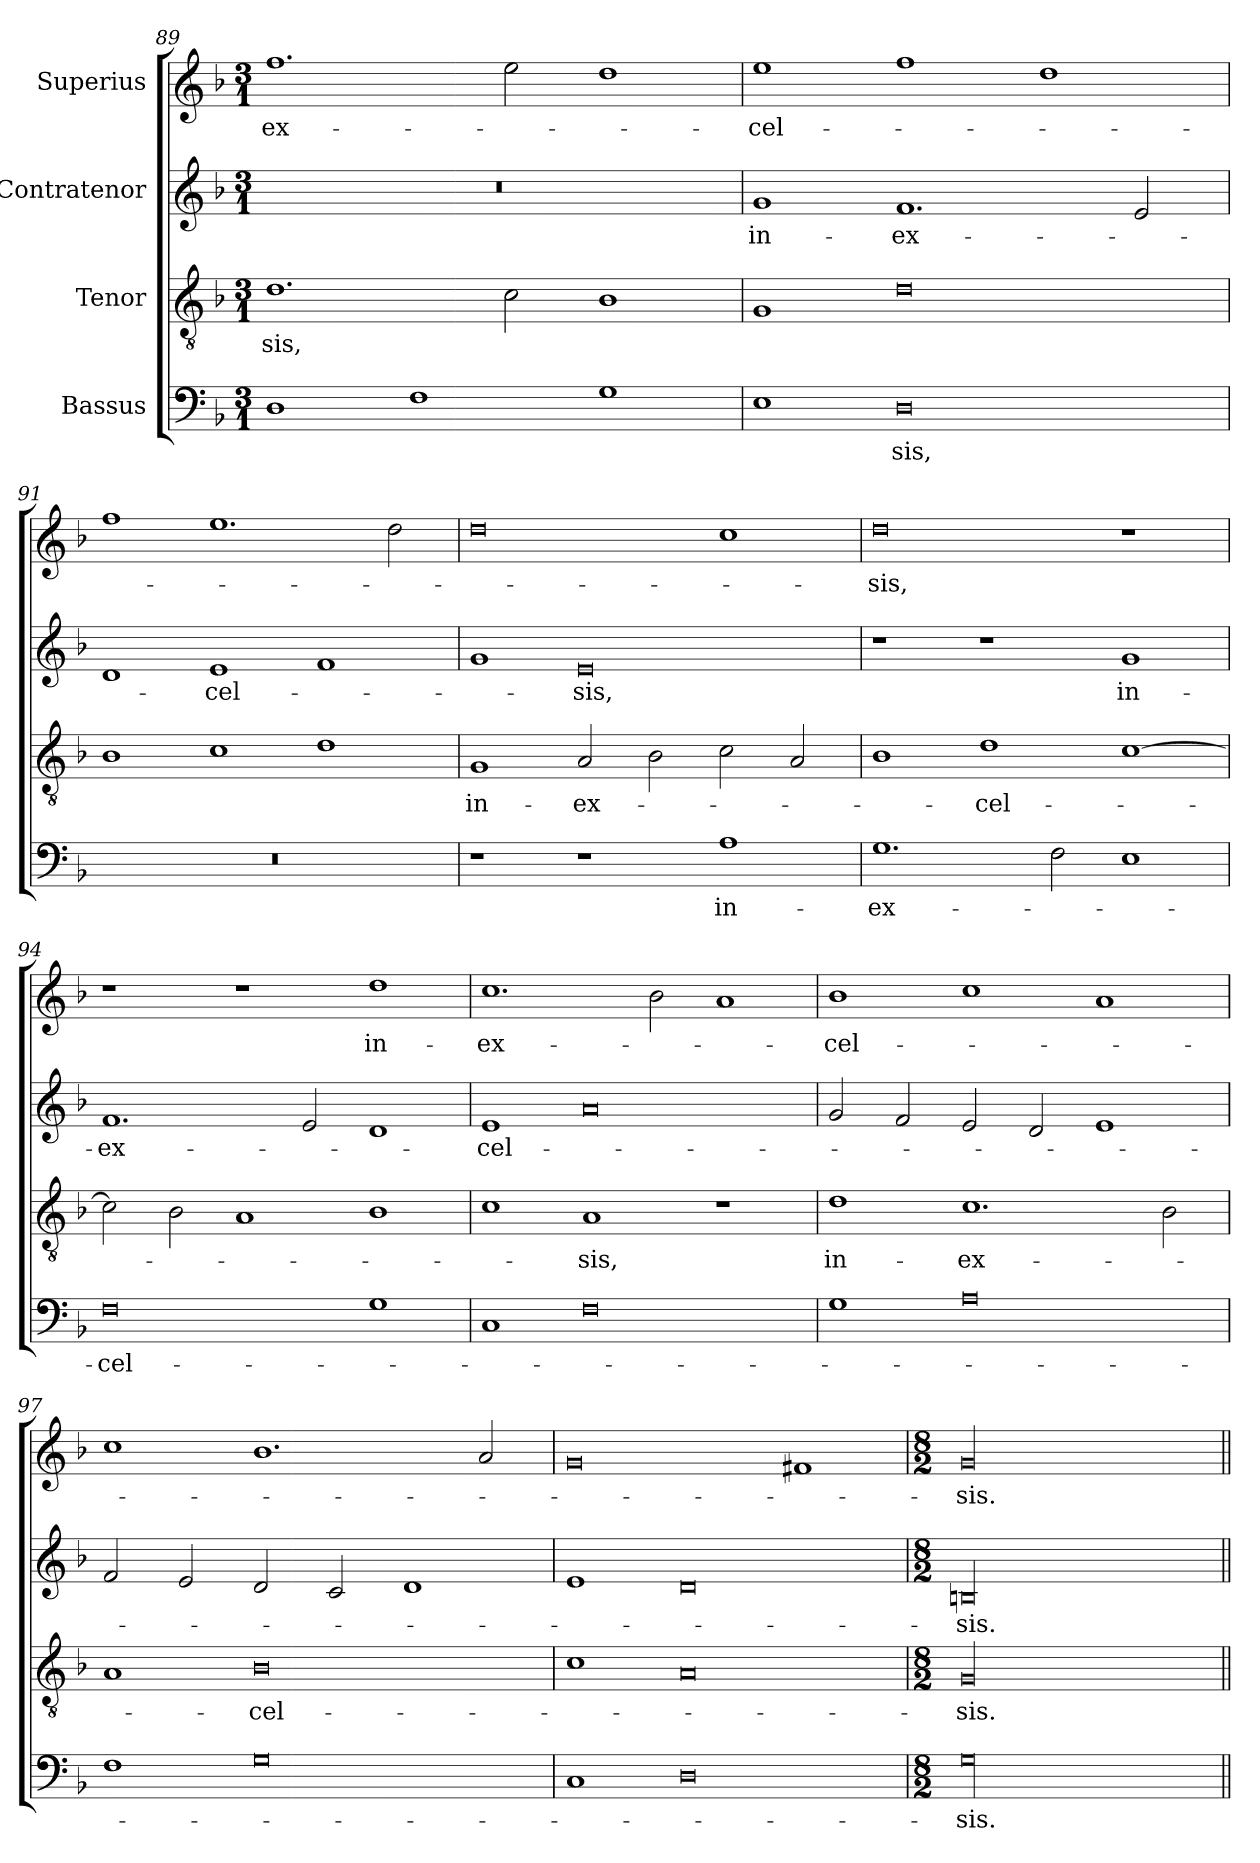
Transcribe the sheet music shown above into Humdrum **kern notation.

**kern	**text	**kern	**text	**kern	**text	**kern	**text
*part4	*part4	*part3	*part3	*part2	*part2	*part1	*part1
*staff4	*staff4	*staff3	*staff3	*staff2	*staff2	*staff1	*staff1
*I"Bassus	*	*I"Tenor	*	*I"Contratenor	*	*I"Superius	*
*clefF4	*	*clefGv2	*	*clefG2	*	*clefG2	*
*k[b-]	*	*k[b-]	*	*k[b-]	*	*k[b-]	*
*M3/1	*	*M3/1	*	*M3/1	*	*M3/1	*
=89	=89	=89	=89	=89	=89	=89	=89
!	!	!	!	!LO:N:vis=0	!	!	!
1D\	.	1.d\	-sis,	0.r	.	1.ff\	ex-
1F\	.	.	.	.	.	.	.
.	.	2c\	.	.	.	2ee\	.
1G\	.	1B-\	.	.	.	1dd\	.
=90	=90	=90	=90	=90	=90	=90	=90
1E\	.	1G/	.	1g/	in-	1ee\	-cel-
0D\	-sis,	0d\	.	1.f/	ex-	1ff\	.
.	.	.	.	.	.	1dd\	.
.	.	.	.	2e/	.	.	.
=91	=91	=91	=91	=91	=91	=91	=91
!LO:N:vis=0	!	!	!	!	!	!	!
0.r	.	1B-\	.	1d/	.	1ff\	.
.	.	1c\	.	1e/	-cel-	1.ee\	.
.	.	1d\	.	1f/	.	.	.
.	.	.	.	.	.	2dd\	.
=92	=92	=92	=92	=92	=92	=92	=92
1r	.	1G/	in-	1g/	.	0dd\	.
1r	.	2A/	ex-	0e/	-sis,	.	.
.	.	2B-\	.	.	.	.	.
1A\	in-	2c\	.	.	.	1cc\	.
.	.	2A/	.	.	.	.	.
=93	=93	=93	=93	=93	=93	=93	=93
1.G\	ex-	1B-\	.	1r	.	0dd\	-sis,
.	.	1d\	-cel-	1r	.	.	.
2F\	.	.	.	.	.	.	.
1E\	.	[1c\	.	1g/	in-	1r	.
=94	=94	=94	=94	=94	=94	=94	=94
0F\	-cel-	2c\]	.	1.f/	ex-	1r	.
.	.	2B-\	.	.	.	.	.
.	.	1A/	.	.	.	1r	.
.	.	.	.	2e/	.	.	.
1G\	.	1B-\	.	1d/	.	1dd\	in-
=95	=95	=95	=95	=95	=95	=95	=95
1C/	.	1c\	.	1e/	-cel-	1.cc\	ex-
0F\	.	1A/	-sis,	0a/	.	.	.
.	.	.	.	.	.	2b-\	.
.	.	1r	.	.	.	1a/	.
=96	=96	=96	=96	=96	=96	=96	=96
1G\	.	1d\	in-	2g/	.	1b-\	-cel-
.	.	.	.	2f/	.	.	.
0A\	.	1.c\	ex-	2e/	.	1cc\	.
.	.	.	.	2d/	.	.	.
.	.	.	.	1e/	.	1a/	.
.	.	2B-\	.	.	.	.	.
=97	=97	=97	=97	=97	=97	=97	=97
1F\	.	1A/	.	2f/	.	1cc\	.
.	.	.	.	2e/	.	.	.
0G\	.	0B-\	-cel-	2d/	.	1.b-\	.
.	.	.	.	2c/	.	.	.
.	.	.	.	1d/	.	.	.
.	.	.	.	.	.	2a/	.
=98	=98	=98	=98	=98	=98	=98	=98
1C/	.	1c\	.	1e/	.	0g/	.
0D\	.	0A/	.	0d/	.	.	.
.	.	.	.	.	.	1f#X/	.
=99	=99	=99	=99	=99	=99	=99	=99
*M8/2	*	*M8/2	*	*M8/2	*	*M8/2	*
00G\	-sis.	00G/	-sis.	00Bn/	-sis.	00g/	-sis.
=||	=||	=||	=||	=||	=||	=||	=||
*-	*-	*-	*-	*-	*-	*-	*-
